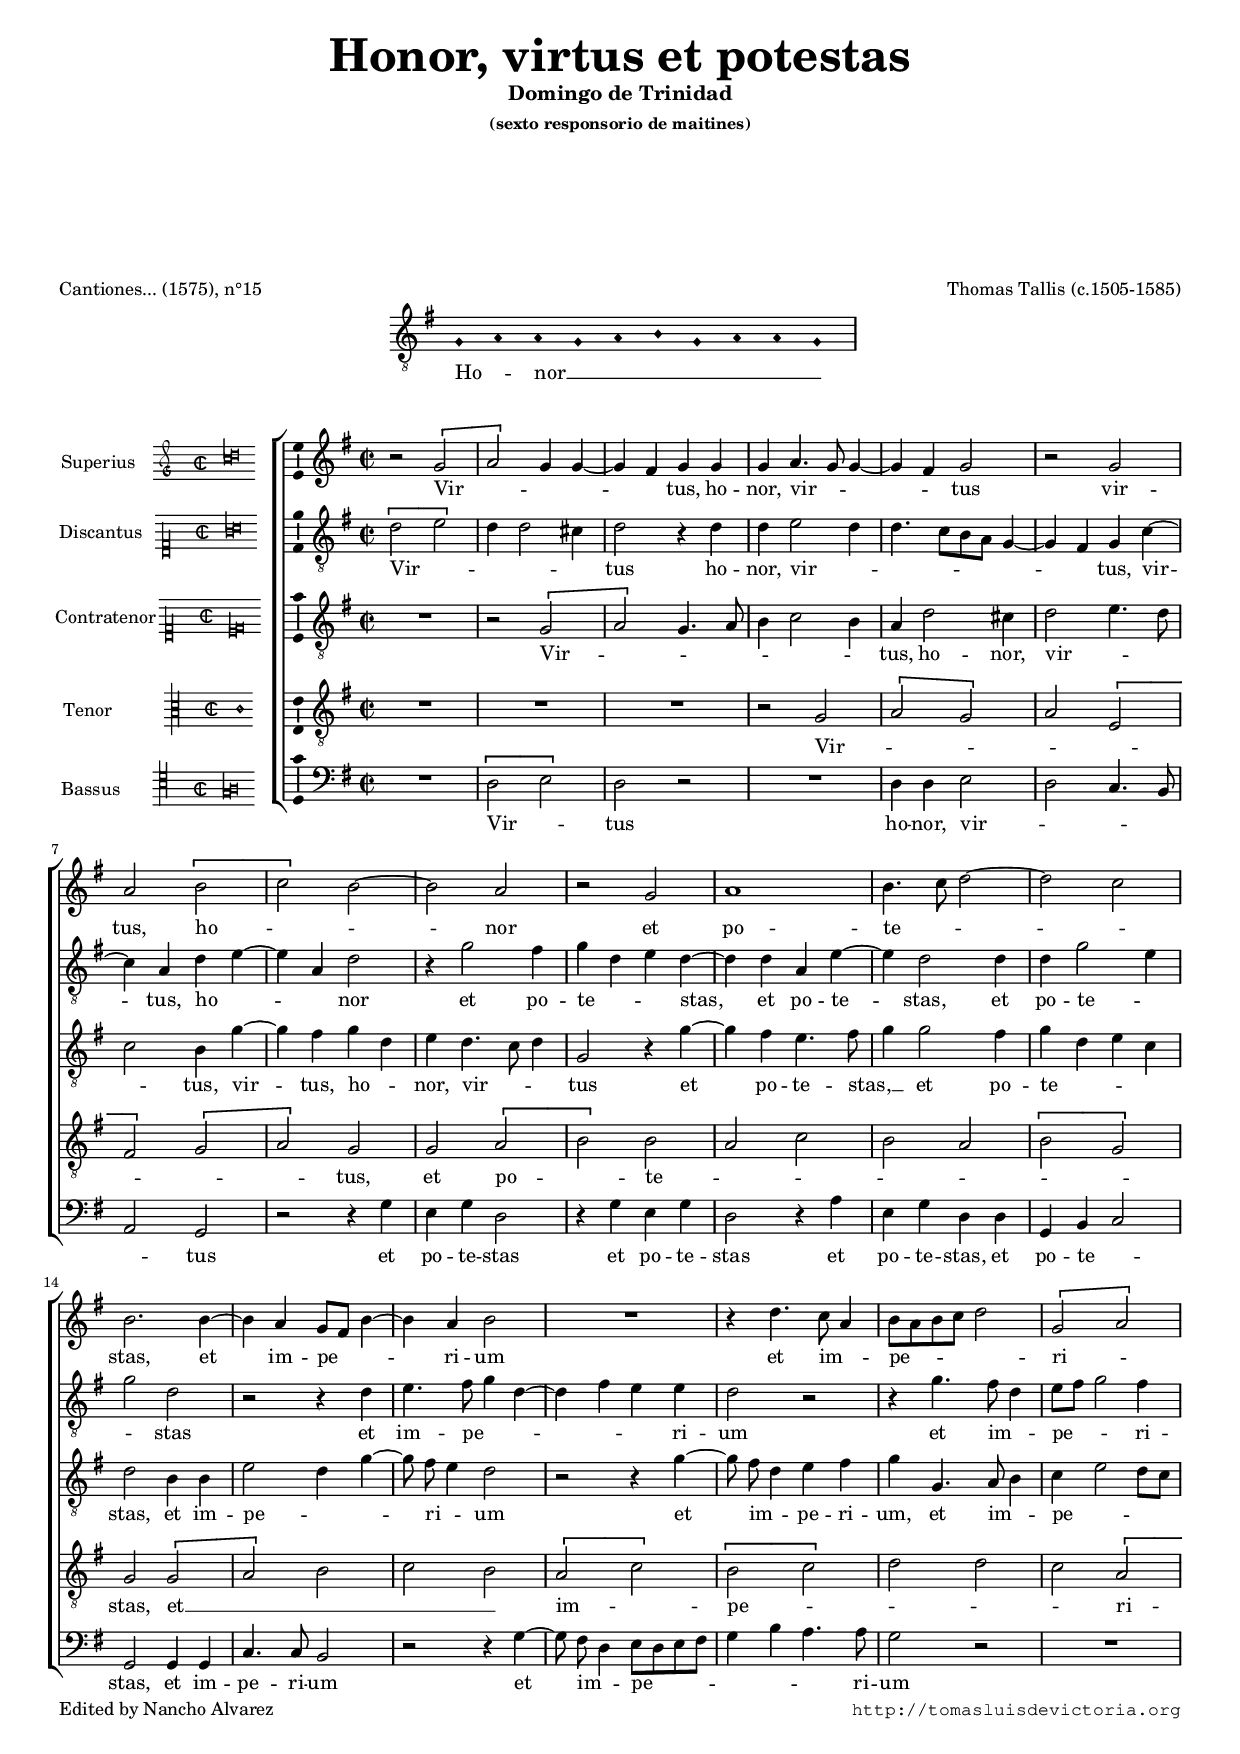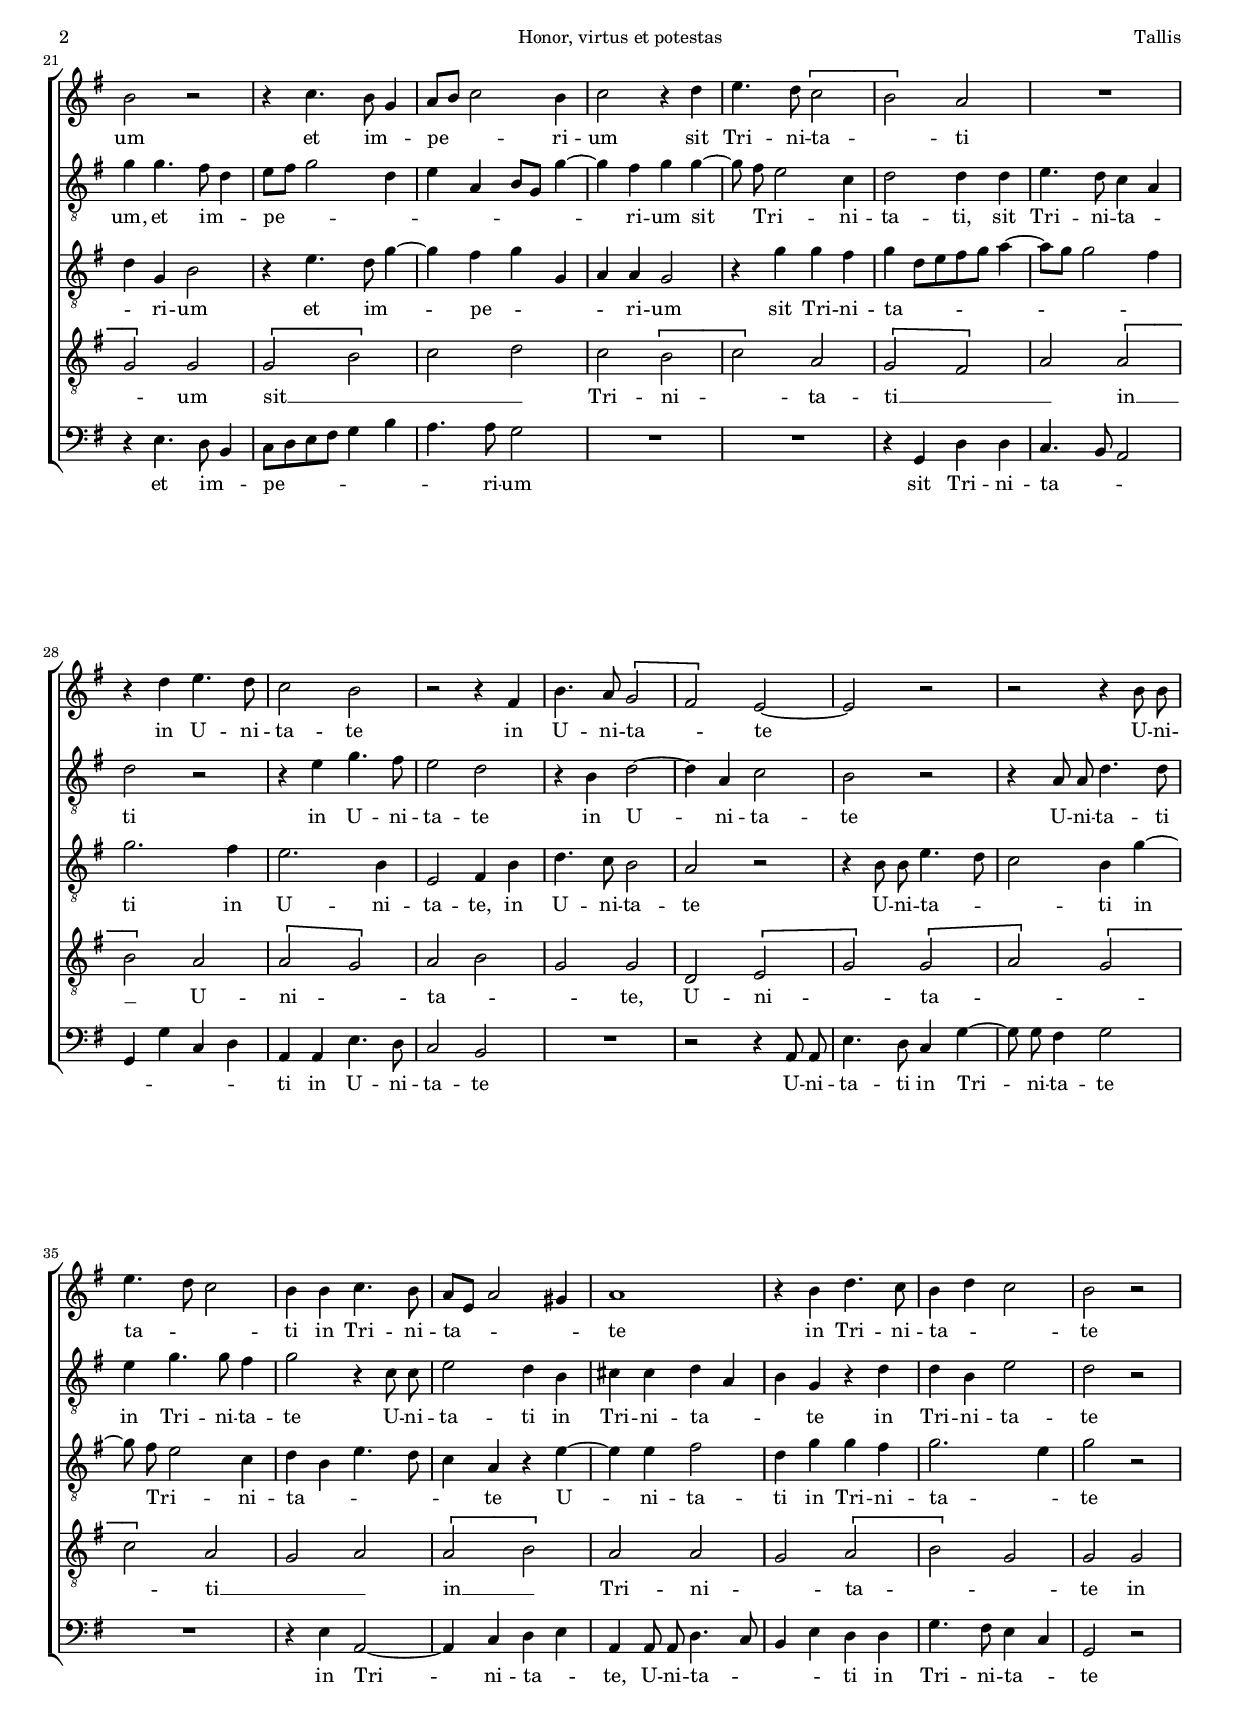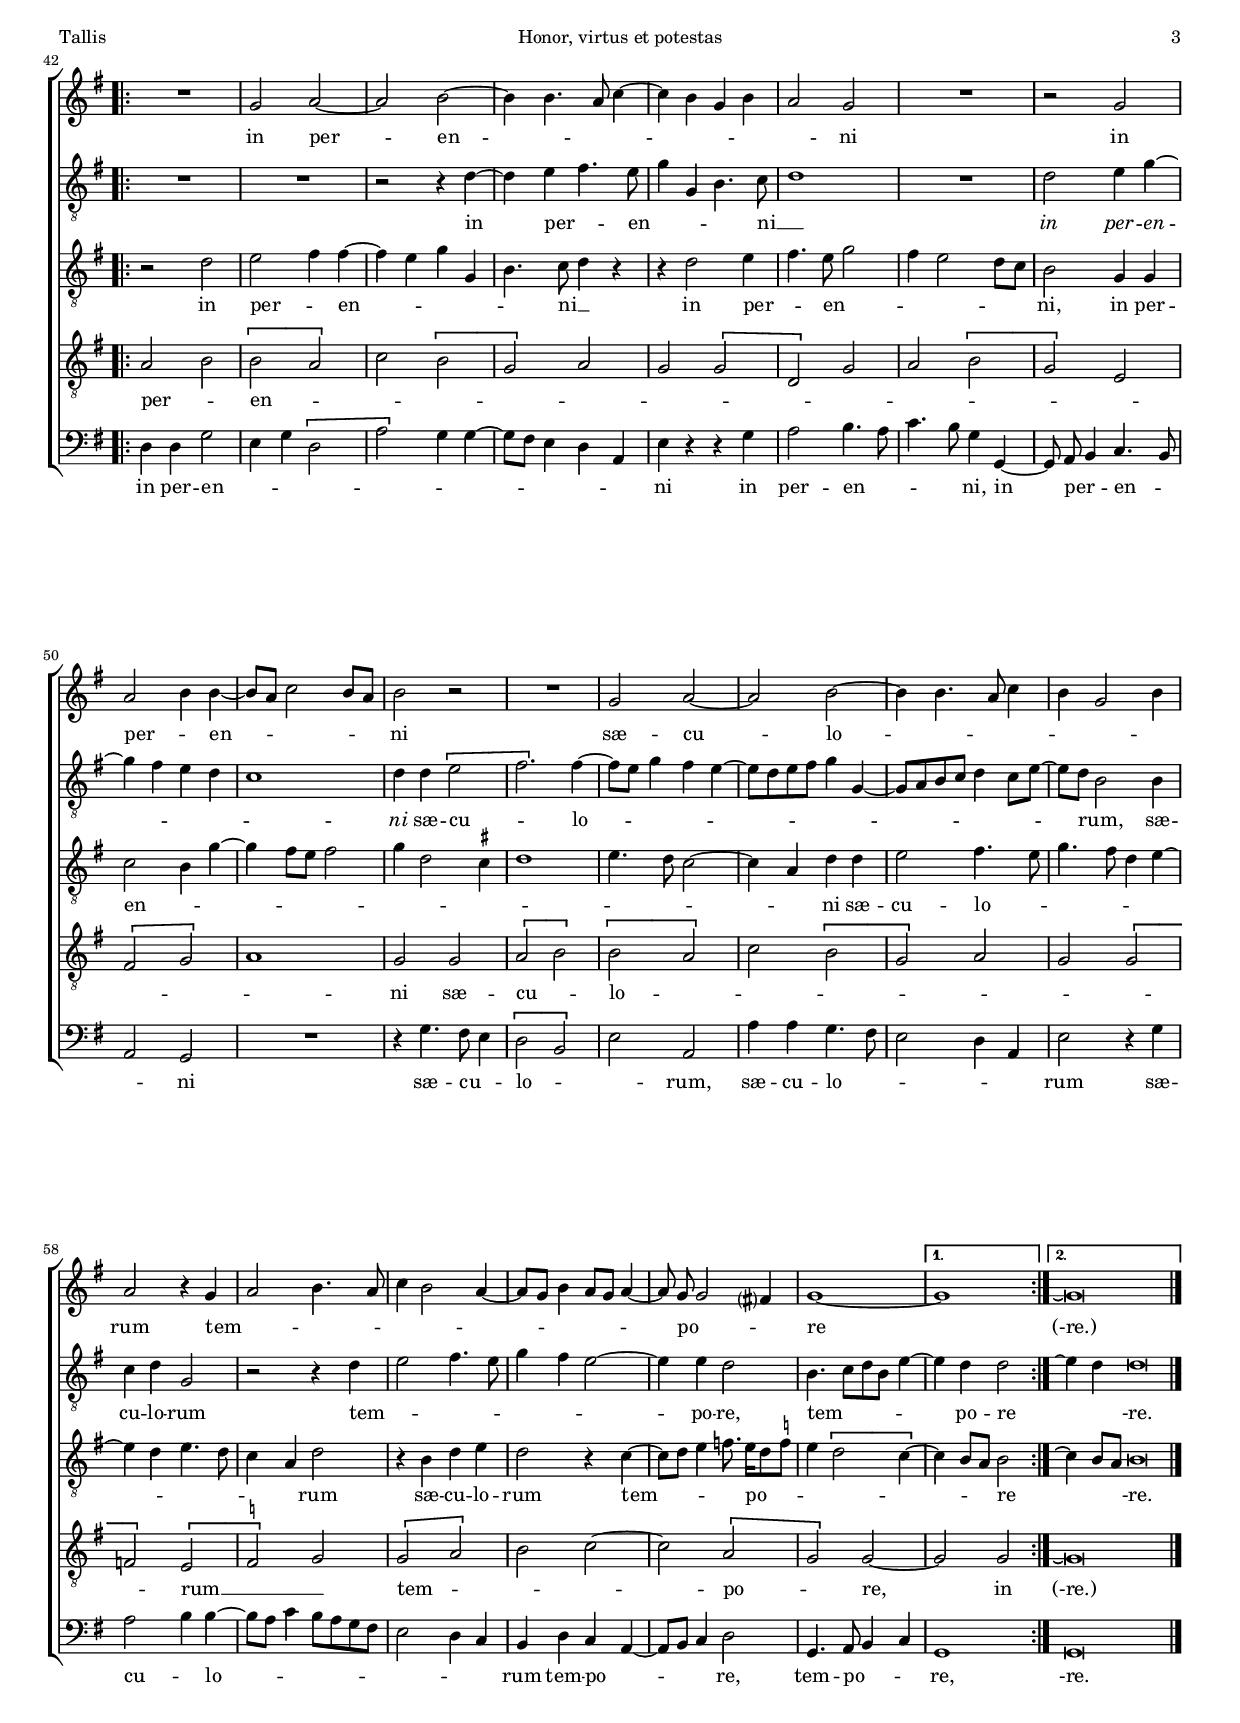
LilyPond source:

\version "2.11.45"

#(set-default-paper-size "a4")
#(set-global-staff-size 15.8)
#(ly:set-option 'point-and-click #f)

italicas=\override LyricText #'font-shape = #'italic
rectas=\override LyricText #'font-shape = #'upright
ss=\once \set suggestAccidentals = ##t
incipitwidth = 15


\header {
	title=\markup{\column{ \bigger \bigger \bigger \bigger "Honor, virtus et potestas" }}
	composer="Thomas Tallis (c.1505-1585)"
	subtitle="Domingo de Trinidad"
	subsubtitle=\markup{\column{"(sexto responsorio de maitines)" " " " " " " " " " " " "}}
	%opus="(-)"
	poet="Cantiones... (1575), n°15"
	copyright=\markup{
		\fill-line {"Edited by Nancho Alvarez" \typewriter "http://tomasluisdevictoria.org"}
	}
%	tagline=""
}


\score {\transpose c' g{
<<
         \new Voice = "canto" {
                 \override Staff.TimeSignature #'stencil = #'()
                 \override Stem   #'transparent = ##t
                 \set Score.timing = ##f
                 \override NoteHead   #'style = #'neomensural         
                 \clef "G_8" 
                 \key c \major
                 c' d' d' c' d' e' c' d' d' c' \bar "|"
         }
         \new Lyrics \lyricsto "canto" {
                 Ho -- _ nor __ _ _ _ _ _ _ _  
         }
>>
	}%transpose
\layout {
        ragged-right = ##f
        line-width=13.5\cm 
        indent=5.6\cm
}
}


global={\key c \major \time 2/2 \skip 1*41 \break
	\repeat volta 2 { \skip 1*22 } \alternative {{\skip 1}{\skip 1}} \bar "|." }


cantus=\relative c''{
	r2 \[c d\] c4 c ~
	c b c c c d4. c8 c4 ~
	c4 b c2 r c
	d \[e f\] e ~
	e d r2
	c2 d1
	e4. f8 g2 ~ g
	f2 e2. e4 ~ e d4 c8 b e4 ~ e d4 
	e2 R1
	r4 g4. f8 d4 e8 d e f
	g2 \[c, d\] 
	e r r4 f4.
	e8 c4 d8 e f2 e4 f2 r4 g a4. g8 \[f2
	e2\] d R1
	r4 g a4. g8 f2 e
	r2 r4 b e4. d8 \[c2 b\] a2 ~ a r2 r
	r4 e'8 \noBeam e a4. g8 f2 
	e4 e f4. e8 d a d2 cis4
	d1 r4 e g4. f8 e4 g f2
	e2 r R1
	c2 d2 ~ d e2 ~ e4 e4. d8 f4 ~ f e4 c e
	d2 c R1 r2 c2 d2 e4 e4 ~ e8
	d8 f2 e8 d e2 r2 R1
	c2 d2 ~ d e2 ~ e4 e4. d8 f4 e c2 e4
	d2 r4 c4 d2 e4. d8 
	f4 e2 d4 ~ d8 c8 e4 d8 c d4 ~ d8 \noBeam c8 c2 b?4
	c1 ~ c1
	c\breve*1/2\repeatTie
}

altus=\relative c''{
	\[g2 a\] g4 g2 fis4
	g2 r4 g g a2 g4
	g4. f8[ e d] c4 ~ c b4 c f4 ~ f d4 g a4 ~ a d,4 g2 
	r4 c2 b4 c g
	a4 g4 ~ g g4 d a'4 ~ a
	g2 g4 g c2 a4 c2 g
	r2 r4 g a4. b8
	c4 g4 ~ g b4 a a
	g2 r r4 c4.
	b8 g4 a8 b c2 b4
	c c4. b8 g4 a8 b c2
	g4 a d, e8 c c'4 ~ c
	b4 c c4 ~ c8 \noBeam b8 a2 f4
	g2 g4 g a4. g8 f4 d
	g2 r r4 a c4. b8
	a2 g r4 e
	g2 ~ g4 d4 f2
	e r r4 d8 \noBeam d
	g4. g8 a4 c4. c8 b4
	c2 r4 f,8 \noBeam f a2 g4 e
	fis4 fis g d e c
	r4 g' g e a2 
	g2 r R1
	R1
	r2 r4 g4 ~ g
	a4 b4. a8 c4 c, e4. f8 
	g1 R1
	g2 a4 c4 ~ c b4 a g
	f1 g4 g \[a2 b2.\] b4 ~ b8
	a8 c4 b a4 ~ a8 g8 a b c4 c,4 ~ c8
	d8 e f g4 f8 a8 ~ a g8 e2 e4
	f4 g c,2 r2 r4 g'
	a2 b4. a8 c4 b a2 ~ a4 a4 g2
	e4. f8[ g e] a4 ~ a4 g4 g2
	a4\repeatTie g g\breve*1/4
}

tenor=\relative c'{
	R1 r2 \[c
	d\] c4. d8 e4 f2 e4
	d4 g2 fis4 g2 a4. g8
	f2 e4 c'4 ~ c b4 c g
	a g4. f8 g4 c,2
	r4 c'4 ~ c b4 a4. b8 c4 c2 b4 c g
	a f g2 e4 e 
	a2 g4 c4 ~ c8 \noBeam b8 a4 
	g2 r r4 c4 ~ c8 \noBeam b8 g4 a b c c,4. 
	d8 e4 f a2 g8 f
	g4 c, e2 r4 a4. g8 c4 ~ c b4 c c,
	d4 d c2 r4 c' c b
	c g8[ a b c] d4 ~ d8 c8 c2 b4
	c2. b4 a2. e4
	a,2 b4 e g4. f8 e2 d r
	r4 e8 \noBeam e a4. g8 f2
	e4 c'4 ~ c8 \noBeam b8 a2 f4
	g e a4. g8 f4 d r4 a'4 ~ a
	a4 b2 g4 c 
	c b c2. a4
	c2 r2 r2
	g2 a2 b4 b4 ~ b a4 c c,
	e4. f8 g4 r r g2 a4
	b4. a8 c2 b4 a2 g8 f
	e2 c4 c f2 e4 c'4 ~ c b8 a b2 c4 g2 \ss fis4 g1
	a4. g8 f2 ~ f4 d4 g g
	a2 b4. a8 c4. b8 g4 a4 ~ a
	g4 a4. g8 f4 d g2
	r4 e g a g2 r4 f4 ~ f8 g8 a4 bes8. \noBeam a16[ g8 \ss bes!8]
	a4 \[g2 f4 ~ \] f e8 d e2
	f4\repeatTie e8 d e\breve*1/4
}

tenordos=\relative c'{
	R1 R R
	r2 c \[d c\] d \[a
	b\] \[c d\] c c \[d e\] e d f e d \[e
	c\] c \[c d\] e f e \[d f\] \[e f\] g
	g f \[d c\] c \[c e\] f g f \[e f\] d
	\[c b\] d \[d e\] d \[d c\] d e c c g 
	\[a c\] \[c d\] \[c f\] d c d \[d e\]
	d d c \[d e\] c c c d e \[e d\] f \[e c\] d c \[c
	g\] c d \[e c\] a \[b c\] d1 c2 c \[d e\] \[e d\] f \[e c\] d c \[c
	bes\] \[a \ss bes\] c \[c d\] e f2 ~ f \[d2 c\] c2 ~ c c2 c\breve*1/2\repeatTie
}

bassus=\relative c'{
	R1
	\[g2 a\] g r R1
	g4 g a2 g f4. e8
	d2 c r r4 c'
	a c g2 r4 c
	a c g2 r4 d'
	a c g g c, e f2 c c4 c
	f4. f8 e2 r
	r4 c'4 ~ c8 \noBeam b8 g4 a8 g a b
	c4 e d4. d8 c2
	r2 R1 r4
	a4. g8 e4 f8 g a b
	c4 e d4. d8 c2
	R1 R
	r4 c, g' g f4. e8 d2 c4 c' f, g d d a'4. g8 f2 e 
	R1 r2 r4 d8 \noBeam d
	a'4. g8 f4 c'4 ~ c8 \noBeam c8 b4 c2 R1
	r4 a d,2 ~ d4 f4 g a
	d,4 d8 \noBeam d g4. f8 e4 a g g c4. b8 a4 f 
	c2 r2 g'4 g c2
	a4 c \[g2 d'\] c4 c4 ~ c8 b8 a4 g d a' r r c
	d2 e4. d8 f4. e8 c4 c,4 ~ c8 \noBeam d8 e4 f4. e8 d2 c
	R1 r4 c'4. b8 a4 \[g2 e\]
	a d, d'4 d c4. b8 a2 g4 d a'2 r4 c
	d2 e4 e4 ~ e8 d8 f4 e8 d c b
	a2 g4 f e g f d4 ~ d8 e8 f4 g2
	c,4. d8 e4 f c1
	c\breve*1/2
}


textocantus=\lyricmode{
Vir -- _ _ _ _ tus, ho -- nor,
vir -- _ _ _ tus
vir -- tus, ho -- _ _ nor
et po -- te -- _ _ _ stas,
et im -- pe -- _ _ ri -- um
et im -- _ pe -- _ _ _ _ ri -- _ um
et im -- _ pe -- _ _ ri -- um
sit Tri -- ni -- ta -- _ ti
in U -- ni -- ta -- te
in U -- ni -- ta -- _ te
U -- ni -- ta -- _ _ ti in Tri -- ni -- ta -- _ _ _ te
in Tri -- ni -- ta -- _ _ te
in per -- en -- _ _ _ _ _ _ _ ni
in per -- _ en -- _ _ _ _ ni
sæ -- cu -- lo -- _ _ _ _ _ _ rum
tem -- _ _ _ _ _ _ _ _ _ _ _ po -- _ _ re
"(-re.)"
}

textoaltus=\lyricmode{
Vir -- _ _ _ _ tus
ho -- nor,
vir -- _ _ _ _ _ _ _ tus,
vir -- tus,
ho -- _ _ nor
et po -- te -- _ _ stas,
et po -- te -- stas,
et po -- te -- _ _ stas
et im -- pe -- _ _ _ _ ri -- um
et im -- _ pe -- _ _ ri -- um,
et im -- _ pe -- _ _ _ _ _ _ _ _ ri -- um
sit Tri -- _ ni -- ta -- ti,
sit Tri -- ni -- ta -- _ ti
in U -- ni -- ta -- te
in U -- ni -- ta -- te
U -- ni -- ta -- ti in Tri -- ni -- ta -- te
U -- ni -- ta -- ti in Tri -- ni -- ta -- _ _ te
in Tri -- ni -- ta -- te
in per -- _ en -- _ _ _ ni __ _ 
\italicas
in per -- en -- _ _ _ _ ni 
\rectas
sæ -- cu -- _ lo -- _ _ _ _ _ _ _ _ _ _ _ _ _ _ _ _ rum,
sæ -- cu -- lo -- rum
tem -- _ _ _ _ _ _ po -- re,
tem -- _ _ _ _ po -- re
_ _ -re.
}

textotenor=\lyricmode{
Vir -- _ _ _ _ _ _ tus,
ho -- nor,
vir -- _ _ _ tus,
vir -- tus,
ho -- _ nor,
vir -- _ _ tus
et po -- te -- stas, __ _
et po -- te -- _ _ _ stas,
et im -- pe -- _ _ ri -- _ um
et im -- _ pe -- ri -- um,
et im -- _ pe -- _ _ _ _ ri -- um
et im -- _ pe -- _ _ _ ri -- um
sit Tri -- ni -- ta -- _ _ _ _ _ _ _ _ ti 
in U -- ni -- ta -- te,
in U -- ni -- ta -- te
U -- ni -- ta -- _ _ ti
in Tri -- _ ni -- ta -- _ _ _ _ te
U -- ni -- ta -- ti in Tri -- ni -- ta -- _ te
in per -- _ en -- _ _ _ _ ni __ _ 
in per -- _ en -- _ _ _ _ _ ni,
in per -- en -- _ _ _ _ _ _ _ _ _ _ _ _ _ ni 
sæ -- cu -- lo -- _ _ _ _ _ _ _ _ _ _ rum
sæ -- cu -- lo -- rum
tem -- _ _ _ po -- _ _ _ _ _ _ _ re
_ _ _ -re.
}

textotenordos=\lyricmode{
Vir -- _ _ _ _ _ _ _ tus,
et po -- _ te -- _ _ _ _ _ _ stas,
et __ _ _ _ _ im -- _ pe -- _ _ _ _ ri -- _ um
sit __ _ _ _ Tri -- ni -- _ ta -- ti __ _ _ 
in __ _ U -- ni -- _ ta -- _ _ te,
U -- ni -- _ ta -- _ _ _ ti __ _ _ in __ _ 
Tri -- ni -- _ ta -- _ _ te
in per -- _ en -- _ _ _ _ _ _ _ _ _ _ _ _ _ _ _ _ ni
sæ -- cu -- _ lo -- _ _ _ _ _ _ _ _ rum __ _ _ 
tem -- _ _ _ po -- _ re, in
"(-re.)"
}

textobassus=\lyricmode{
Vir -- _ tus
ho -- nor, vir -- _ _ _ _ tus
et po -- te -- stas
et po -- te -- stas
et po -- te -- stas,
et po -- te -- _ stas,
et im -- pe -- ri -- um
et im -- _ pe -- _ _ _ _ _ _ ri -- um
et im -- _ pe -- _ _ _ _ _ _ ri -- um
sit Tri -- ni -- ta -- _ _ _ _ _ _ ti in U -- ni -- ta -- te
U -- ni -- ta -- ti in Tri -- ni -- ta -- te
in Tri -- ni -- ta -- _ te,
U -- ni -- ta -- _ _ _ ti in Tri -- ni -- ta -- _ te
in per -- en -- _ _ _ _ _ _ _ _ _ _ ni
in per -- en -- _ _ _ ni,
in per -- _ en -- _ _ ni
sæ -- cu -- _ lo -- _ _ rum,
sæ -- cu -- lo -- _ _ _ _ rum
sæ -- cu -- _ lo -- _ _ _ _ _ _ _ _ _ rum tem -- po -- _ _ _ re,
tem -- po -- _ _ re,
-re.
}


incipitcantus=\markup{
	\score{
		{ 
		\set Staff.instrumentName="Superius   "
		\override NoteHead   #'style = #'neomensural
		\override Rest #'style = #'neomensural
		\override Staff.TimeSignature #'style = #'neomensural
		\cadenzaOn 
		\clef "petrucci-g"
		\key c \major
		\time 2/2
		\[c''1 d''\]
		} 
	\layout {
		\context {\Voice
			\remove Ligature_bracket_engraver
			\consists Mensural_ligature_engraver
		}
		line-width=\incipitwidth
		indent = 0
	}
	}
}


incipitaltus=\markup{
	\score{
		{ 
		\set Staff.instrumentName="Discantus  "
		\override NoteHead   #'style = #'neomensural 
		\override Rest #'style = #'neomensural
		\override Staff.TimeSignature #'style = #'neomensural
		\cadenzaOn 
		\clef "petrucci-c1"
		\key c \major
		\time 2/2
		\[g'1 a'\]
		} 
	\layout {
		\context {\Voice
			\remove Ligature_bracket_engraver
			\consists Mensural_ligature_engraver
		}
		line-width=\incipitwidth
		indent = 0
	}
	}
}


incipittenor=\markup{
	\score{
		{ 
		\set Staff.instrumentName="Contratenor"
		\override NoteHead   #'style = #'neomensural 
		\override Rest #'style = #'neomensural
		\override Staff.TimeSignature #'style = #'neomensural
		\cadenzaOn 
		\clef "petrucci-c1"
		\key c \major
		\time 2/2
		\[c'1 d'\]
		} 
	\layout {
		\context {\Voice
			\remove Ligature_bracket_engraver
			\consists Mensural_ligature_engraver
		}
		line-width=\incipitwidth
		indent=0
	}
	}
}


incipittenordos=\markup{
	\score{
		{ 
		\set Staff.instrumentName="Tenor          "
		\override NoteHead   #'style = #'neomensural 
		\override Rest #'style = #'neomensural
		\override Staff.TimeSignature #'style = #'neomensural
		\cadenzaOn 
		\clef "petrucci-c3"
		\key c \major
		\time 2/2
		c'1
		} 
	\layout {
		\context {\Voice
			\remove Ligature_bracket_engraver
			\consists Mensural_ligature_engraver
		}
		line-width=\incipitwidth
		indent=0
	}
	}
}


incipitbassus=\markup{
	\score{
		{ 
		\set Staff.instrumentName="Bassus      "
		\override NoteHead   #'style = #'neomensural 
		\override Rest #'style = #'neomensural
		\override Staff.TimeSignature #'style = #'neomensural
		\cadenzaOn 
		\clef "petrucci-c4"
		\key c \major
		\time 2/2
		\[g1 a\]
		} 
	\layout {
		\context {\Voice
			\remove Ligature_bracket_engraver
			\consists Mensural_ligature_engraver
		}
		line-width=\incipitwidth
		indent = 0
	}
	}
}


\score {\transpose c' g{
\new ChoirStaff<<

	\new Staff <<\global
	\new Voice="v1" {
		\set Staff.instrumentName=\incipitcantus 
		\clef "treble"
		\cantus }
	\new Lyrics \lyricsto "v1" {\textocantus }
	>>

	
	\new Staff << \global
	\new Voice="v2" {
		\set Staff.instrumentName=\incipitaltus
		\clef "G_8" 
		\altus}
	\new Lyrics \lyricsto "v2" {\textoaltus }
	>>

	
	\new Staff <<\global
	\new Voice="v3" {
		\set Staff.instrumentName=\incipittenor
		\clef "G_8"
		\tenor }
	\new Lyrics \lyricsto "v3" {\textotenor }
	>>
	

	\new Staff <<\global
	\new Voice="v5" {
		\set Staff.instrumentName=\incipittenordos
		\clef "G_8"
		\tenordos }
	\new Lyrics \lyricsto "v5" {\textotenordos }
	>>
	
	
	\new Staff <<\global
	\new Voice="v4" {
		\set Staff.instrumentName=\incipitbassus
		\clef "bass" 
		\bassus }
	\new Lyrics \lyricsto "v4" {\textobassus}
	>>
	
>>

	}%transpose
	
\layout{ 
	\context {\Lyrics \override VerticalAxisGroup #'minimum-Y-extent = #'(-0 . 0) }
	\context {\Score \override BarNumber #'padding = #2 }
	\context {\Lyrics 
		%\override LyricText #'font-size = #2 
		\override LyricHyphen #'minimum-distance = #0.33
	}
	\context {\Voice 
		%melismaBusyProperties = #'() 
	}
	%\context { \RemoveEmptyStaffContext }
	\context {\Staff 
		\consists Ambitus_engraver 
		\override LigatureBracket #'padding = #1
	}
}

%\midi {}

}


\paper{
	evenHeaderMarkup=\markup  \fill-line { \fromproperty #'page:page-number-string "Honor, virtus et potestas" "Tallis" }
	oddHeaderMarkup= \markup  \fill-line { \on-the-fly #not-first-page "Tallis" \on-the-fly #not-first-page "Honor, virtus et potestas" \on-the-fly #not-first-page \fromproperty #'page:page-number-string }
	%system-count=5
	indent=3.8\cm
	line-width=19.0\cm
	between-system-padding = 0
	ragged-last-bottom = ##f
	foot-separation=4\mm
	head-separation=0\mm
}
